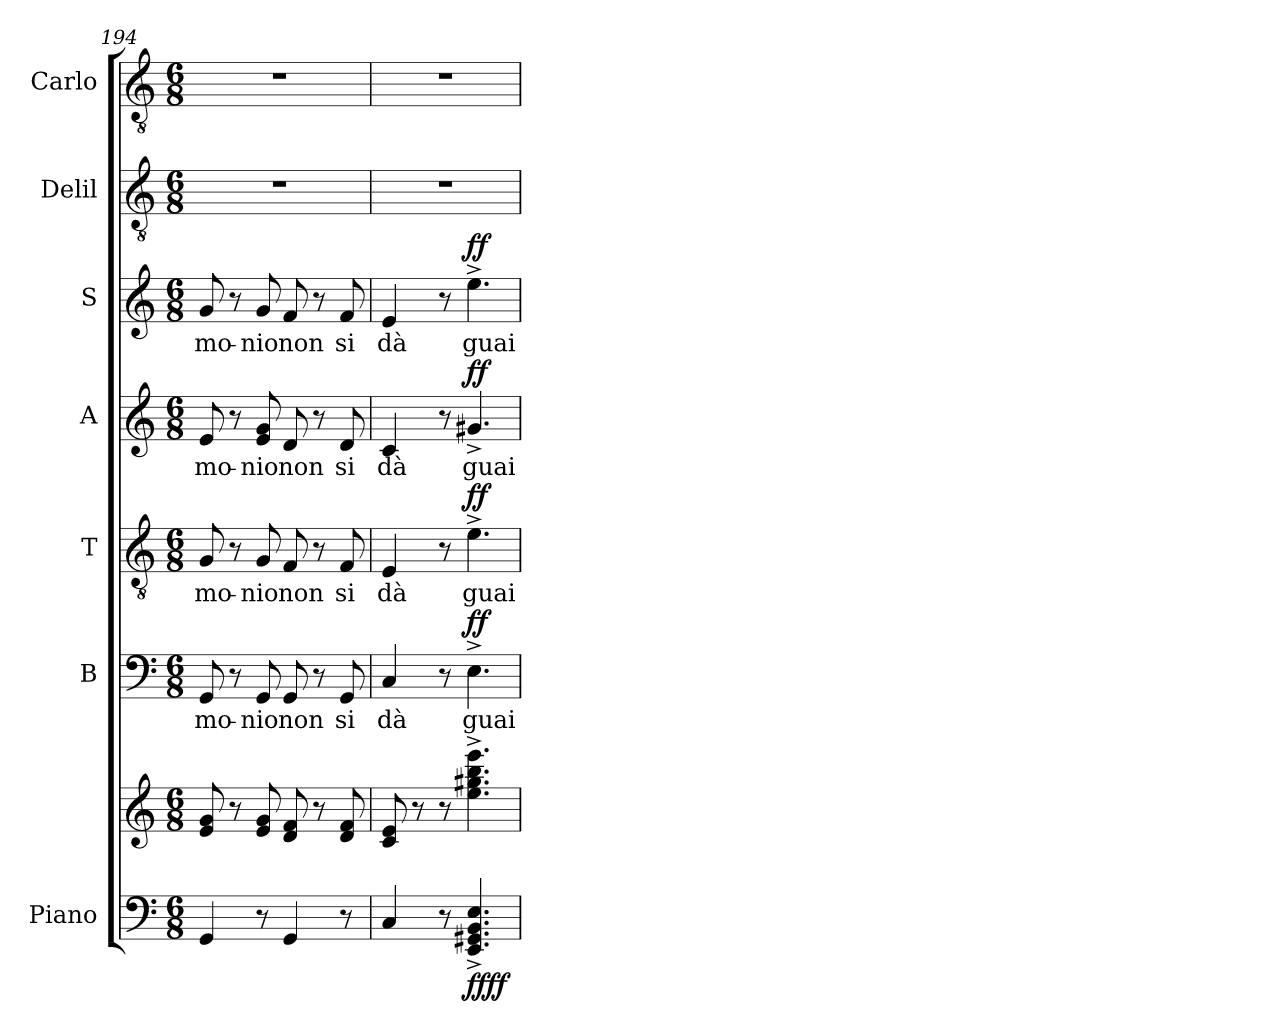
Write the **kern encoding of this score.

**kern	**kern	**dynam	**kern	**text	**dynam	**kern	**text	**dynam	**kern	**text	**dynam	**kern	**text	**dynam	**kern	**kern
*part7	*part7	*part7	*part6	*part6	*part6	*part5	*part5	*part5	*part4	*part4	*part4	*part3	*part3	*part3	*part2	*part1
*staff8	*staff7	*staff7/8	*staff6	*staff6	*staff6	*staff5	*staff5	*staff5	*staff4	*staff4	*staff4	*staff3	*staff3	*staff3	*staff2	*staff1
*I"Piano	*	*	*I"B	*	*	*I"T	*	*	*I"A	*	*	*I"S	*	*	*I"Delil	*I"Carlo
*I'Pno	*	*	*I'B	*	*	*I'T	*	*	*I'A	*	*	*I'S	*	*	*	*
*clefF4	*clefG2	*	*clefF4	*	*	*clefGv2	*	*	*clefG2	*	*	*clefG2	*	*	*clefGv2	*clefGv2
*k[]	*k[]	*	*k[]	*	*	*k[]	*	*	*k[]	*	*	*k[]	*	*	*k[]	*k[]
*M6/8	*M6/8	*	*M6/8	*	*	*M6/8	*	*	*M6/8	*	*	*M6/8	*	*	*M6/8	*M6/8
=194	=194	=194	=194	=194	=194	=194	=194	=194	=194	=194	=194	=194	=194	=194	=194	=194
4GG/	8e/ 8g/	.	8GG/	-mo-	.	8G/	-mo-	.	8e/	-mo-	.	8g/	-mo-	.	2.r	2.r
.	8r	.	8r	.	.	8r	.	.	8r	.	.	8r	.	.	.	.
8r	8e/ 8g/	.	8GG/	-nio	.	8G/	-nio	.	8e/ 8g/	-nio	.	8g/	-nio	.	.	.
4GG/	8d/ 8f/	.	8GG/	non	.	8F/	non	.	8d/	non	.	8f/	non	.	.	.
.	8r	.	8r	.	.	8r	.	.	8r	.	.	8r	.	.	.	.
8r	8d/ 8f/	.	8GG/	si	.	8F/	si	.	8d/	si	.	8f/	si	.	.	.
=195	=195	=195	=195	=195	=195	=195	=195	=195	=195	=195	=195	=195	=195	=195	=195	=195
4C/	8c/ 8e/	.	4C/	dà	.	4E/	dà	.	4c/	dà	.	4e/	dà	.	2.r	2.r
.	8r	.	.	.	.	.	.	.	.	.	.	.	.	.	.	.
8r	8r	.	8r	.	.	8r	.	.	8r	.	.	8r	.	.	.	.
!	!	!LO:DY:b=2	!	!	!	!	!	!	!	!	!	!	!	!	!	!
!	!	!LO:DY:n=1:b	!	!	!LO:DY:a	!	!	!LO:DY:a	!	!	!LO:DY:a	!	!	!LO:DY:a	!	!
4.EE/^ 4.GG#X/^ 4.BB/^ 4.E/^	4.ee\^ 4.gg#X\^ 4.bb\^ 4.eee\^	ff ff	4.E^\	guai	ff	4.e^\	guai	ff	4.g#X^/	guai	ff	4.ee^\	guai	ff	.	.
=	=	=	=	=	=	=	=	=	=	=	=	=	=	=	=	=
*-	*-	*-	*-	*-	*-	*-	*-	*-	*-	*-	*-	*-	*-	*-	*-	*-
